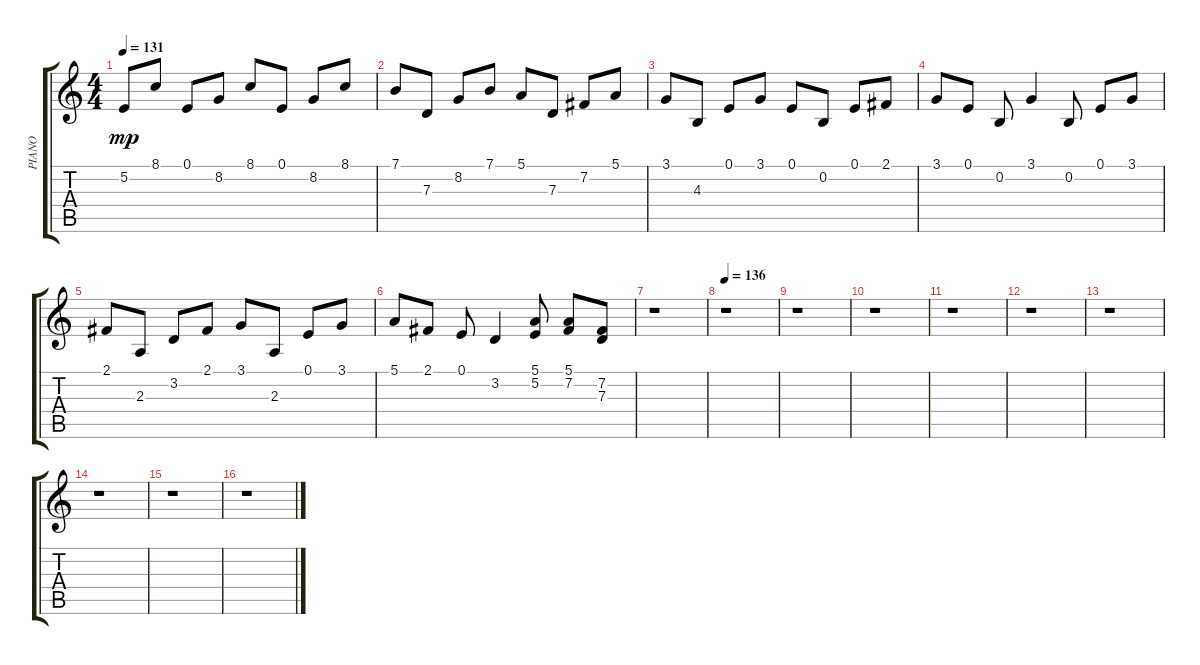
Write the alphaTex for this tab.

\track ("PIANO" "PIANO") {instrument acousticgrandpiano}
\staff {score tabs}
\tuning (E4 B3 G3 D3 A2 E2) {hide}
\ts (4 4)
\tempo 131
\clef g2
\ks c
5.2.8{dy mp} 8.1.8 0.1.8 8.2.8 8.1.8 0.1.8 8.2.8 8.1.8 |
7.1.8 7.3.8 8.2.8 7.1.8 5.1.8 7.3.8 7.2.8 5.1.8 |
3.1.8 4.3.8 0.1.8 3.1.8 0.1.8 0.2.8 0.1.8 2.1.8 |
3.1.8 0.1.8 0.2.8 3.1.4 0.2.8 0.1.8 3.1.8 |
2.1.8 2.3.8 3.2.8 2.1.8 3.1.8 2.3.8 0.1.8 3.1.8 |
5.1.8 2.1.8 0.1.8 3.2.4 (5.1 5.2).8 (5.1 7.2).8 (7.2 7.3).8 |
r.1 |
\tempo 136
r.1 |
r.1 |
r.1 |
r.1 |
r.1 |
r.1 |
r.1 |
r.1 |
r.1
